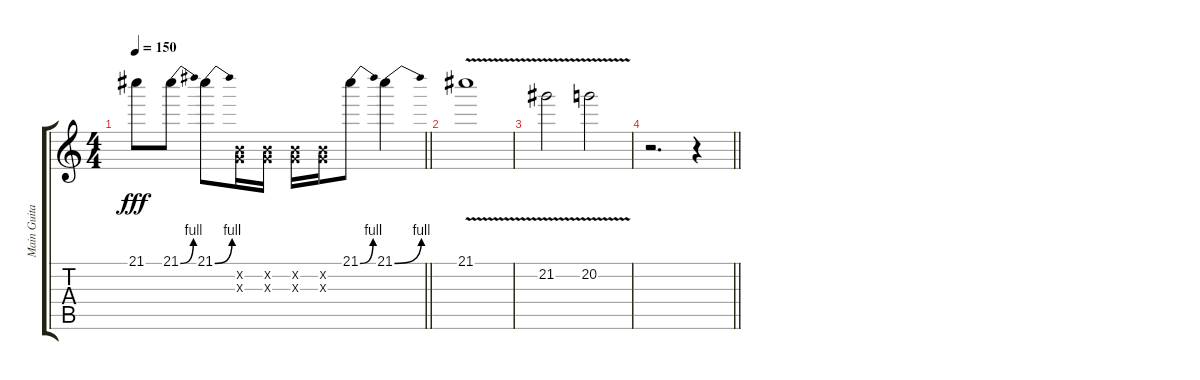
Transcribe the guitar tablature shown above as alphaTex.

\track ("Main Guitar" "Main Guita") {instrument overdrivenguitar}
\staff {score tabs}
\tuning (E4 B3 G3 D3 A2 E2) {hide}
\ts (4 4)
\tempo 150
\clef g2
\barLineRight lightlight
\ks c
21.1{t}.8{dy fff} 21.1{be (bend 0 0 60 4)}.8 21.1{be (bend 0 0 60 4)}.8 (0.2{x} 0.3{x}).16 (0.2{x} 0.3{x}).16 (0.2{x} 0.3{x}).16 (0.2{x} 0.3{x}).16 21.1{be (bend 0 0 60 4)}.8 21.1{be (bend 0 0 60 4)}.4 |
21.1{v}.1 |
21.2{v}.2 20.2{v}.2 |
\barLineRight lightlight
r.2{d} r.4
